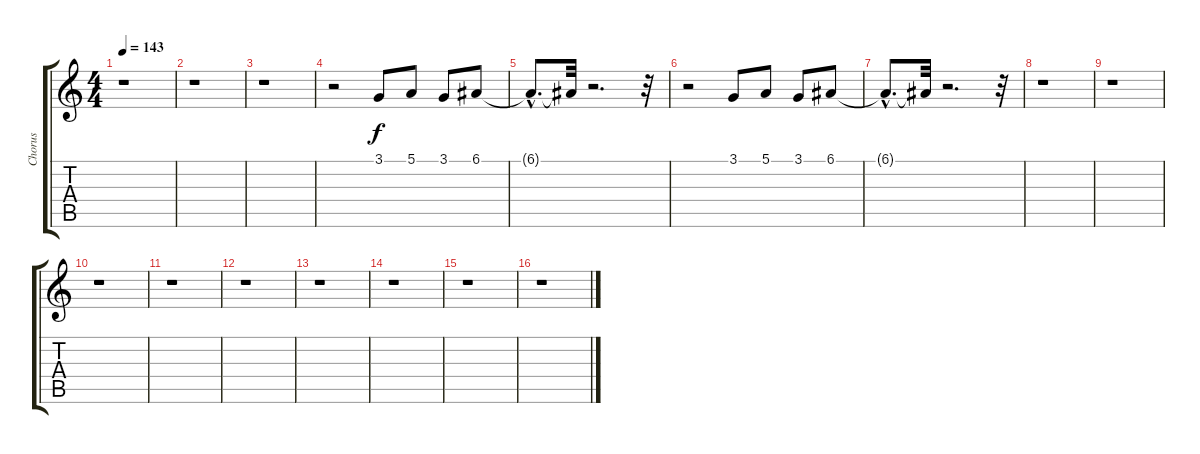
\track ("Chorus" "Chorus") {instrument choiraahs}
\staff {score tabs}
\tuning (E4 B3 G3 D3 A2 E2) {hide}
\ts (4 4)
\tempo 143
\clef g2
\ks c
r.1{dy f} |
r.1 |
r.1 |
r.2 3.1.8 5.1.8 3.1.8 6.1.8 |
6.1{hac t}.8{d} 6.1{t}.32 r.2{d} r.32 |
r.2 3.1.8 5.1.8 3.1.8 6.1.8 |
6.1{hac t}.8{d} 6.1{t}.32 r.2{d} r.32 |
r.1 |
r.1 |
r.1 |
r.1 |
r.1 |
r.1 |
r.1 |
r.1 |
r.1
